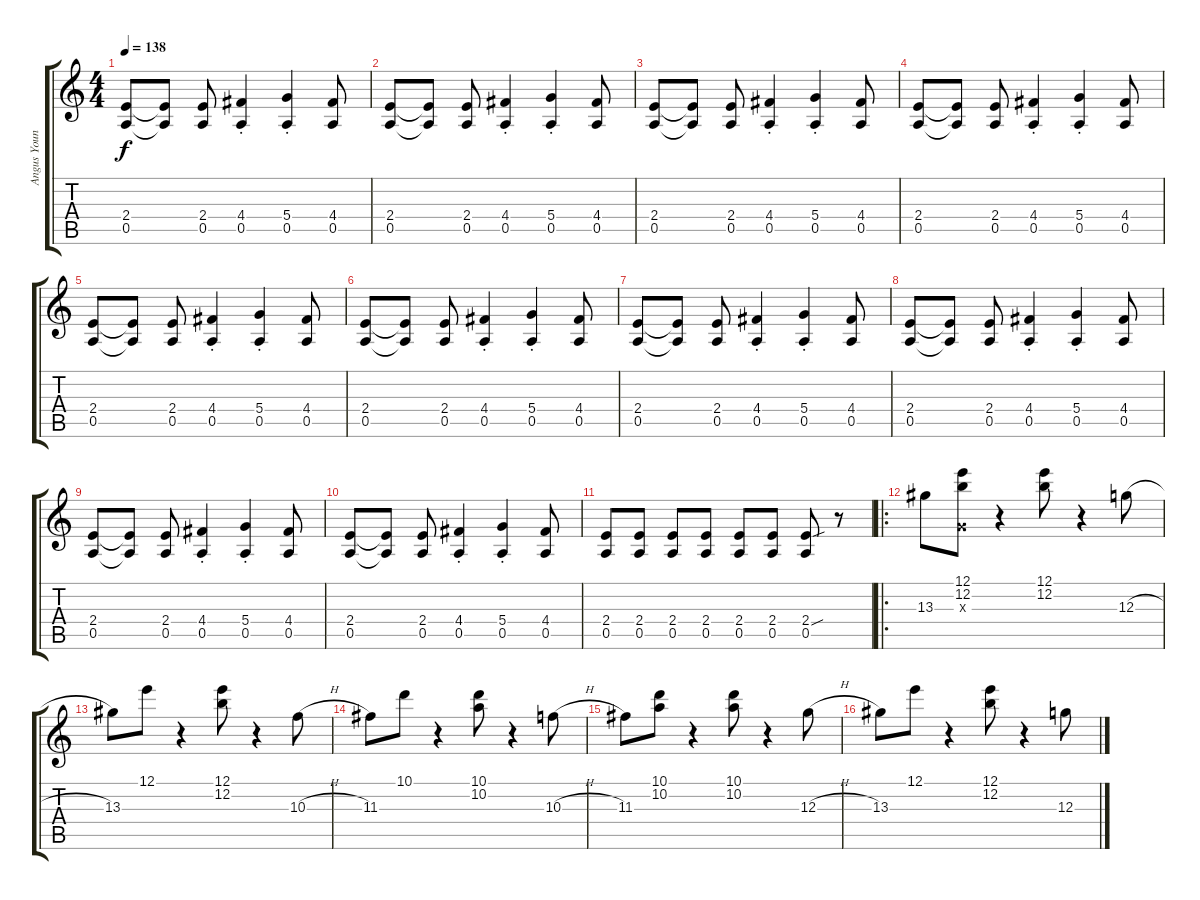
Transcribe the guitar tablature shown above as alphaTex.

\track ("Angus Young" "Angus Youn") {instrument distortionguitar}
\staff {score tabs}
\tuning (E4 B3 G3 D3 A2 E2) {hide}
\ts (4 4)
\tempo 138
\clef g2
\ks c
(2.4 0.5).8{dy f} (2.4{t} 0.5{t}).8 (2.4 0.5).8 (4.4{st} 0.5{st}).4 (5.4{st} 0.5{st}).4 (4.4 0.5).8 |
(2.4 0.5).8 (2.4{t} 0.5{t}).8 (2.4 0.5).8 (4.4{st} 0.5{st}).4 (5.4{st} 0.5{st}).4 (4.4 0.5).8 |
(2.4 0.5).8 (2.4{t} 0.5{t}).8 (2.4 0.5).8 (4.4{st} 0.5{st}).4 (5.4{st} 0.5{st}).4 (4.4 0.5).8 |
(2.4 0.5).8 (2.4{t} 0.5{t}).8 (2.4 0.5).8 (4.4{st} 0.5{st}).4 (5.4{st} 0.5{st}).4 (4.4 0.5).8 |
(2.4 0.5).8 (2.4{t} 0.5{t}).8 (2.4 0.5).8 (4.4{st} 0.5{st}).4 (5.4{st} 0.5{st}).4 (4.4 0.5).8 |
(2.4 0.5).8 (2.4{t} 0.5{t}).8 (2.4 0.5).8 (4.4{st} 0.5{st}).4 (5.4{st} 0.5{st}).4 (4.4 0.5).8 |
(2.4 0.5).8 (2.4{t} 0.5{t}).8 (2.4 0.5).8 (4.4{st} 0.5{st}).4 (5.4{st} 0.5{st}).4 (4.4 0.5).8 |
(2.4 0.5).8 (2.4{t} 0.5{t}).8 (2.4 0.5).8 (4.4{st} 0.5{st}).4 (5.4{st} 0.5{st}).4 (4.4 0.5).8 |
(2.4 0.5).8 (2.4{t} 0.5{t}).8 (2.4 0.5).8 (4.4{st} 0.5{st}).4 (5.4{st} 0.5{st}).4 (4.4 0.5).8 |
(2.4 0.5).8 (2.4{t} 0.5{t}).8 (2.4 0.5).8 (4.4{st} 0.5{st}).4 (5.4{st} 0.5{st}).4 (4.4 0.5).8 |
(2.4 0.5).8 (2.4 0.5).8 (2.4 0.5).8 (2.4 0.5).8 (2.4 0.5).8 (2.4 0.5).8 (2.4{sou} 0.5).8 r.8 |
\ro
13.3.8 (12.1 12.2 0.3{x}).8 r.4 (12.1 12.2).8 r.4 12.3{h}.8 |
13.3.8 12.1.8 r.4 (12.1 12.2).8 r.4 10.3{h}.8 |
11.3.8 10.1.8 r.4 (10.1 10.2).8 r.4 10.3{h}.8 |
11.3.8 (10.1 10.2).8 r.4 (10.1 10.2).8 r.4 12.3{h}.8 |
13.3.8 12.1.8 r.4 (12.1 12.2).8 r.4 12.3{h}.8
